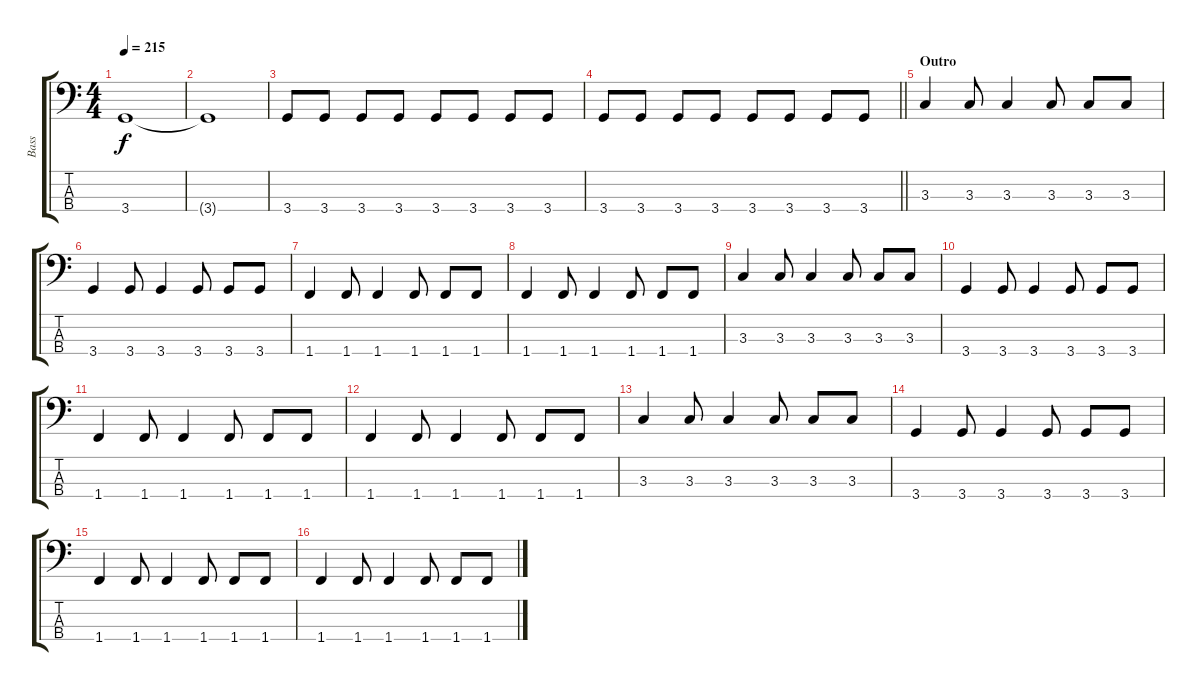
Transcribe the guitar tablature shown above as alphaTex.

\track ("Bass" "Bass") {instrument electricbasspick}
\staff {score tabs}
\tuning (G2 D2 A1 E1) {hide}
\ts (4 4)
\tempo 215
\clef f4
\ks c
3.4.1{dy f} |
3.4{t}.1 |
3.4.8 3.4.8 3.4.8 3.4.8 3.4.8 3.4.8 3.4.8 3.4.8 |
\barLineRight lightlight
3.4.8 3.4.8 3.4.8 3.4.8 3.4.8 3.4.8 3.4.8 3.4.8 |
\section ("" "Outro")
3.3.4 3.3.8 3.3.4 3.3.8 3.3.8 3.3.8 |
3.4.4 3.4.8 3.4.4 3.4.8 3.4.8 3.4.8 |
1.4.4 1.4.8 1.4.4 1.4.8 1.4.8 1.4.8 |
1.4.4 1.4.8 1.4.4 1.4.8 1.4.8 1.4.8 |
3.3.4 3.3.8 3.3.4 3.3.8 3.3.8 3.3.8 |
3.4.4 3.4.8 3.4.4 3.4.8 3.4.8 3.4.8 |
1.4.4 1.4.8 1.4.4 1.4.8 1.4.8 1.4.8 |
1.4.4 1.4.8 1.4.4 1.4.8 1.4.8 1.4.8 |
3.3.4 3.3.8 3.3.4 3.3.8 3.3.8 3.3.8 |
3.4.4 3.4.8 3.4.4 3.4.8 3.4.8 3.4.8 |
1.4.4 1.4.8 1.4.4 1.4.8 1.4.8 1.4.8 |
1.4.4 1.4.8 1.4.4 1.4.8 1.4.8 1.4.8
